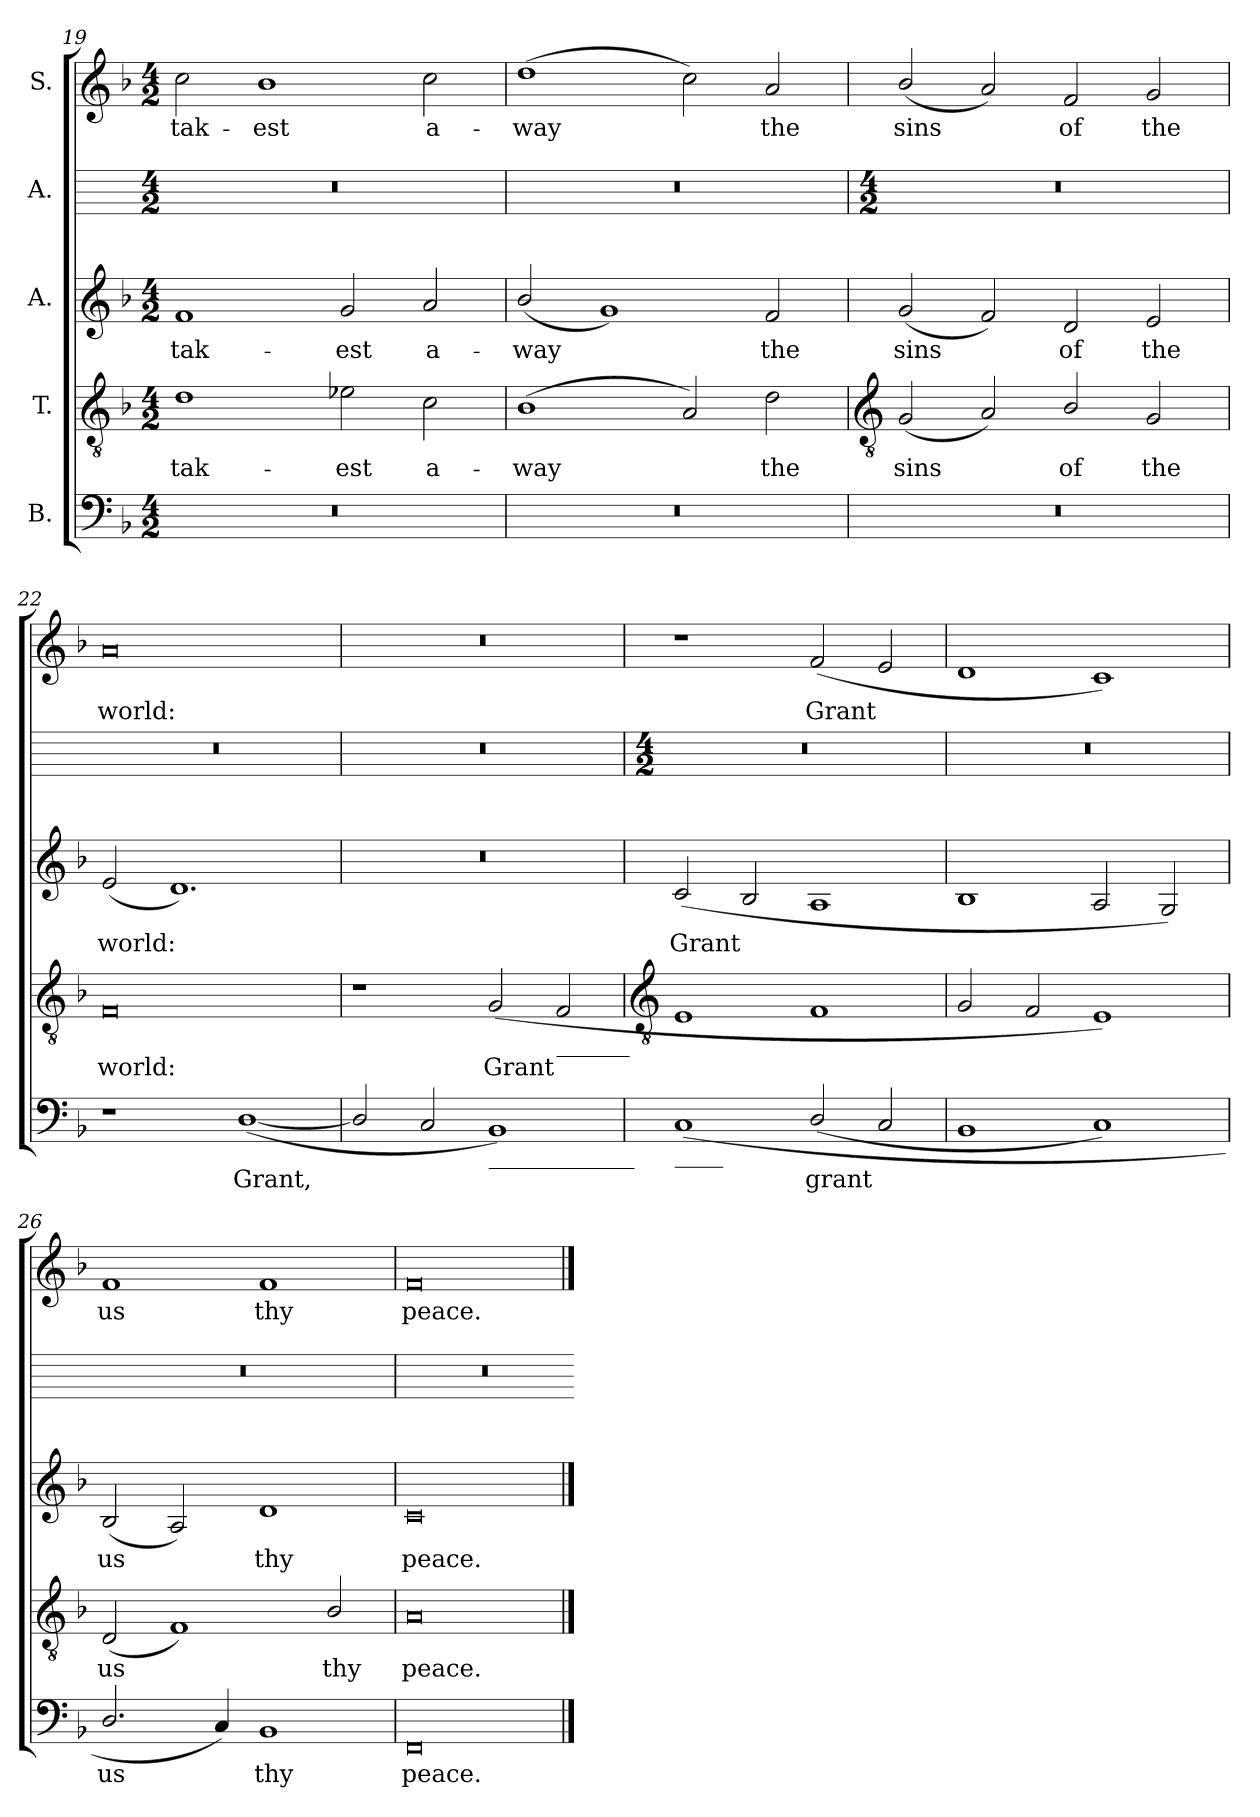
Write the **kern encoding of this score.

**kern	**text	**kern	**text	**kern	**text	**kern	**kern	**text
*part5	*part5	*part4	*part4	*part3	*part3	*part2	*part1	*part1
*staff5	*staff5	*staff4	*staff4	*staff3	*staff3	*staff2	*staff1	*staff1
*I"B.	*	*I"T.	*	*I"A.	*	*I"A.	*I"S.	*
*clefF4	*	*clefGv2	*	*clefG2	*	*	*clefG2	*
*k[b-]	*	*k[b-]	*	*k[b-]	*	*	*k[b-]	*
*F:	*	*F:	*	*F:	*	*	*F:	*
*M4/2	*	*M4/2	*	*M4/2	*	*M4/2	*M4/2	*
=19	=19	=19	=19	=19	=19	=19	=19	=19
!	!	!	!LO:LY:b	!	!LO:LY:b	!	!	!LO:LY:b
0r	.	1d	tak-	1f/	tak-	0r	2cc	tak-
!	!	!	!	!	!	!	!	!LO:LY:b
.	.	.	.	.	.	.	1b-	-est
!	!	!	!LO:LY:b	!	!LO:LY:b	!	!	!
.	.	2e-X	-est	2g/	-est	.	.	.
!	!	!	!LO:LY:b	!	!LO:LY:b	!	!	!LO:LY:b
.	.	2c	a-	2a/	a-	.	2cc	a-
=20	=20	=20	=20	=20	=20	=20	=20	=20
!	!	!	!LO:LY:b	!	!LO:LY:b	!	!	!LO:LY:b
0r	.	(<1B-	-way	(<2b-/	-way	0r	(>1dd	-way
.	.	.	.	1g/)	.	.	.	.
.	.	2A)	.	.	.	.	2cc)	.
!	!	!	!LO:LY:b	!	!LO:LY:b	!	!	!LO:LY:b
.	.	2d	the	2f	the	.	2a	the
!!LO:LB:g=z
=21	=21	=21	=21	=21	=21	=21	=21	=21
*	*	*clefGv2	*	*	*	*	*	*
*	*	*	*	*	*	*M4/2	*	*
!	!	!	!LO:LY:b	!	!LO:LY:b	!	!	!LO:LY:b
0r	.	(<2G	sins	(<2g	sins	0r	(<2b-/	sins
.	.	2A)	.	2f)	.	.	2a)	.
!	!	!	!LO:LY:b	!	!LO:LY:b	!	!	!LO:LY:b
.	.	2B-/	of	2d	of	.	2f	of
!	!	!	!LO:LY:b	!	!LO:LY:b	!	!	!LO:LY:b
.	.	2G	the	2e	the	.	2g	the
=22	=22	=22	=22	=22	=22	=22	=22	=22
!	!	!	!LO:LY:b	!	!LO:LY:b	!	!	!LO:LY:b
1r	.	0F	world:	(<2e	world:	0r	0a	world:
.	.	.	.	1.d)	.	.	.	.
!	!LO:LY:b	!	!	!	!	!	!	!
(<[1D/	Grant,	.	.	.	.	.	.	.
=23	=23	=23	=23	=23	=23	=23	=23	=23
2D/]	.	1r	.	0r	.	0r	0r	.
2C/	.	.	.	.	.	.	.	.
!LO:TX:b:t=____________	!	!	!	!	!	!	!	!
!	!	!	!LO:LY:b	!	!	!	!	!
1BB-/)	.	(<2G	Grant	.	.	.	.	.
!	!	!LO:TX:b:t=______	!	!	!	!	!	!
.	.	2F	.	.	.	.	.	.
!!LO:LB:g=z
=24	=24	=24	=24	=24	=24	=24	=24	=24
*	*	*clefGv2	*	*	*	*	*	*
*	*	*	*	*	*	*M4/2	*	*
!LO:TX:b:t=____	!	!	!	!	!	!	!	!
!	!	!	!	!	!LO:LY:b	!	!	!
(<1C/	.	1E	.	(<2c	Grant	0r	1r	.
.	.	.	.	2B-	.	.	.	.
!	!LO:LY:b	!	!	!	!	!	!	!LO:LY:b
(<2D/	grant	1F	.	1A	.	.	(<2f	Grant
2C/	.	.	.	.	.	.	2e	.
=25	=25	=25	=25	=25	=25	=25	=25	=25
1BB-/	.	2G	.	1B-	.	0r	1d	.
.	.	2F	.	.	.	.	.	.
1C/)	.	1E)	.	2A	.	.	1c)	.
.	.	.	.	2G)	.	.	.	.
=26	=26	=26	=26	=26	=26	=26	=26	=26
!	!LO:LY:b	!	!LO:LY:b	!	!LO:LY:b	!	!	!LO:LY:b
2.D/	us	(<2D	us	(<2B-	us	0r	1f	us
.	.	1F)	.	2A)	.	.	.	.
4C/)	.	.	.	.	.	.	.	.
!	!LO:LY:b	!	!	!	!LO:LY:b	!	!	!LO:LY:b
1BB-/	thy	.	.	1d	thy	.	1f	thy
!	!	!	!LO:LY:b	!	!	!	!	!
.	.	2B-/	thy	.	.	.	.	.
=27	=27	=27	=27	=27	=27	=27	=27	=27
!	!LO:LY:b	!	!LO:LY:b	!	!LO:LY:b	!	!	!LO:LY:b
0FF	peace.	0A	peace.	0c	peace.	0r	0f	peace.
==	==	==	==	==	==	=	==	==
*-	*-	*-	*-	*-	*-	*-	*-	*-
